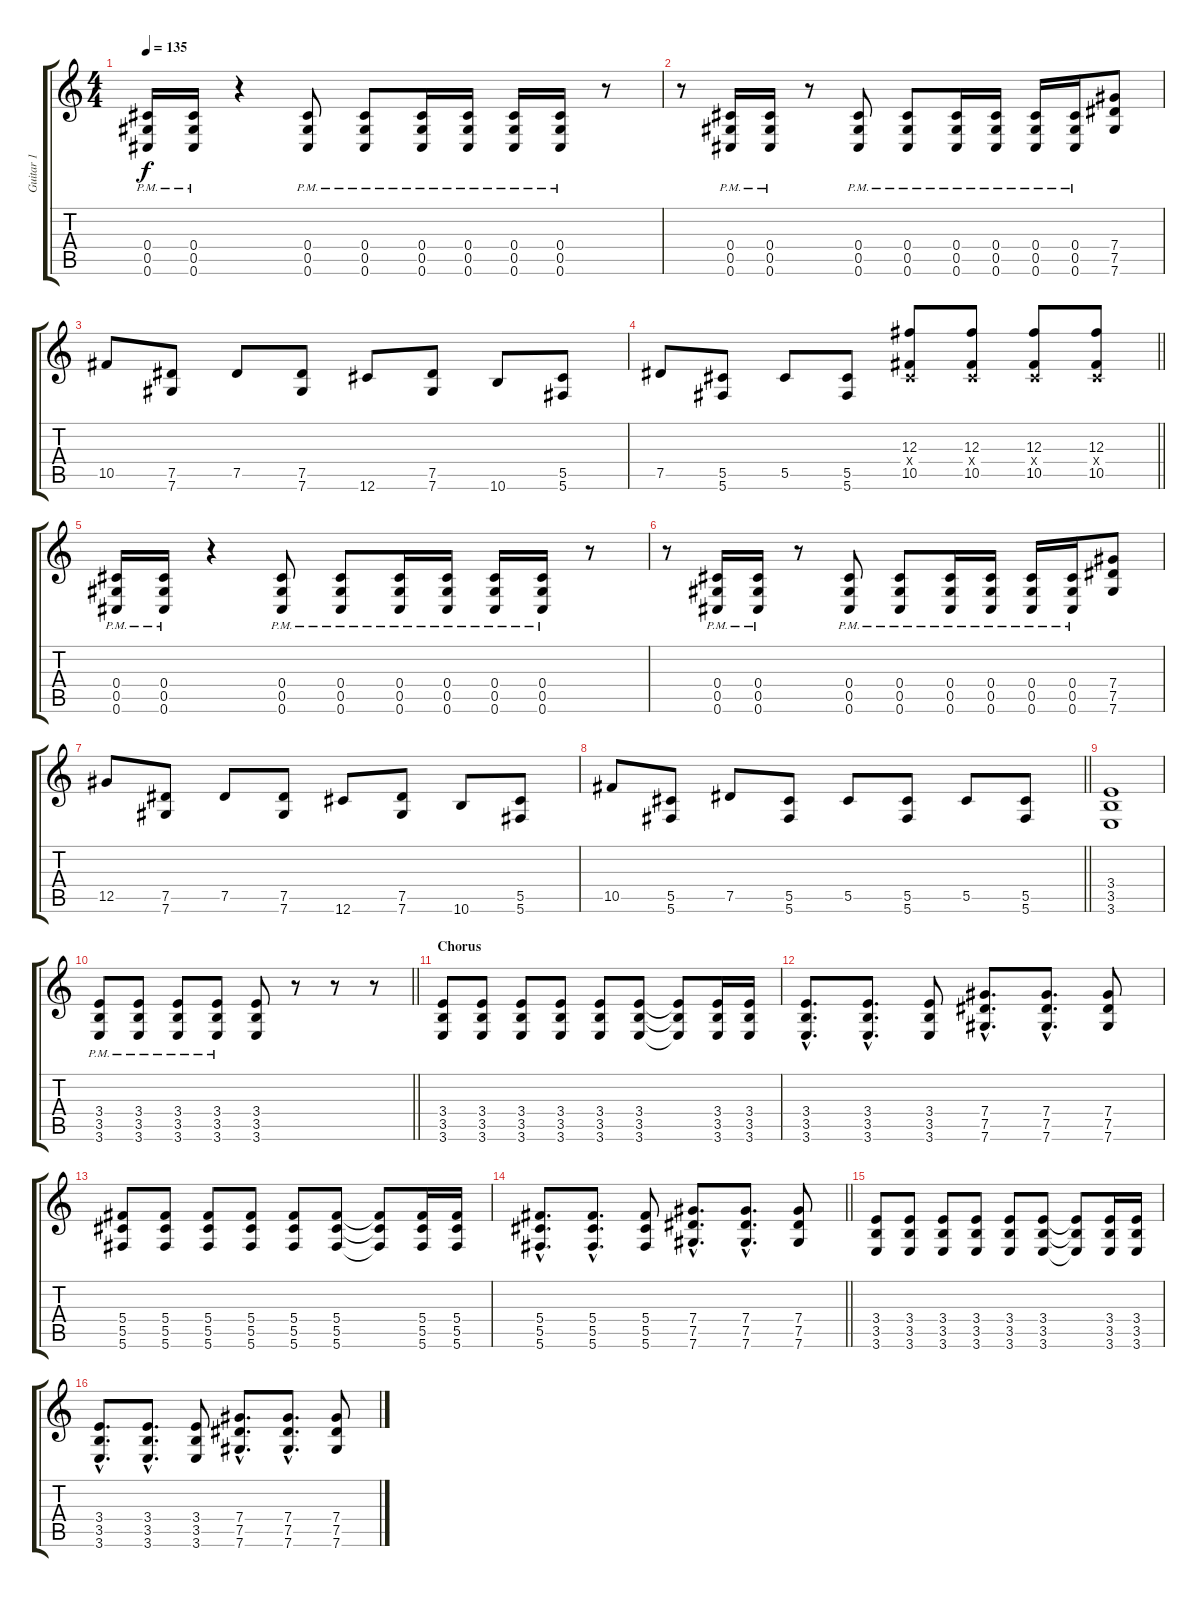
\track ("Guitar 1" "Guitar 1") {instrument distortionguitar}
\staff {score tabs}
\tuning (Eb4 Bb3 Gb3 Db3 Ab2 Db2) {hide}
\ts (4 4)
\tempo 135
\clef g2
\ks c
(0.4{pm} 0.5{pm} 0.6{pm}).16{dy f} (0.4{pm} 0.5{pm} 0.6{pm}).16 r.4 (0.4{pm} 0.5{pm} 0.6{pm}).8 (0.4{pm} 0.5{pm} 0.6{pm}).8 (0.4{pm} 0.5{pm} 0.6{pm}).16 (0.4{pm} 0.5{pm} 0.6{pm}).16 (0.4{pm} 0.5{pm} 0.6{pm}).16 (0.4{pm} 0.5{pm} 0.6{pm}).16 r.8 |
r.8 (0.4{pm} 0.5{pm} 0.6{pm}).16 (0.4{pm} 0.5{pm} 0.6{pm}).16 r.8 (0.4{pm} 0.5{pm} 0.6{pm}).8 (0.4{pm} 0.5{pm} 0.6{pm}).8 (0.4{pm} 0.5{pm} 0.6{pm}).16 (0.4{pm} 0.5{pm} 0.6{pm}).16 (0.4{pm} 0.5{pm} 0.6{pm}).16 (0.4{pm} 0.5{pm} 0.6{pm}).16 (7.4 7.5 7.6).8 |
10.5.8 (7.5 7.6).8 7.5.8 (7.5 7.6).8 12.6.8 (7.5 7.6).8 10.6.8 (5.5 5.6).8 |
\barLineRight lightlight
7.5.8 (5.5 5.6).8 5.5.8 (5.5 5.6).8 (12.3 0.4{x} 10.5).8 (12.3 0.4{x} 10.5).8 (12.3 0.4{x} 10.5).8 (12.3 0.4{x} 10.5).8 |
(0.4{pm} 0.5{pm} 0.6{pm}).16 (0.4{pm} 0.5{pm} 0.6{pm}).16 r.4 (0.4{pm} 0.5{pm} 0.6{pm}).8 (0.4{pm} 0.5{pm} 0.6{pm}).8 (0.4{pm} 0.5{pm} 0.6{pm}).16 (0.4{pm} 0.5{pm} 0.6{pm}).16 (0.4{pm} 0.5{pm} 0.6{pm}).16 (0.4{pm} 0.5{pm} 0.6{pm}).16 r.8 |
r.8 (0.4{pm} 0.5{pm} 0.6{pm}).16 (0.4{pm} 0.5{pm} 0.6{pm}).16 r.8 (0.4{pm} 0.5{pm} 0.6{pm}).8 (0.4{pm} 0.5{pm} 0.6{pm}).8 (0.4{pm} 0.5{pm} 0.6{pm}).16 (0.4{pm} 0.5{pm} 0.6{pm}).16 (0.4{pm} 0.5{pm} 0.6{pm}).16 (0.4{pm} 0.5{pm} 0.6{pm}).16 (7.4 7.5 7.6).8 |
12.5.8 (7.5 7.6).8 7.5.8 (7.5 7.6).8 12.6.8 (7.5 7.6).8 10.6.8 (5.5 5.6).8 |
\barLineRight lightlight
10.5.8 (5.5 5.6).8 7.5.8 (5.5 5.6).8 5.5.8 (5.5 5.6).8 5.5.8 (5.5 5.6).8 |
(3.4 3.5 3.6).1 |
\barLineRight lightlight
(3.4{pm} 3.5{pm} 3.6{pm}).8 (3.4{pm} 3.5{pm} 3.6{pm}).8 (3.4{pm} 3.5{pm} 3.6{pm}).8 (3.4{pm} 3.5{pm} 3.6{pm}).8 (3.4 3.5 3.6).8 r.8 r.8 r.8 |
\section ("" "Chorus")
(3.4 3.5 3.6).8 (3.4 3.5 3.6).8 (3.4 3.5 3.6).8 (3.4 3.5 3.6).8 (3.4 3.5 3.6).8 (3.4 3.5 3.6).8 (3.4{t} 3.5{t} 3.6{t}).8 (3.4 3.5 3.6).16 (3.4 3.5 3.6).16 |
(3.4{hac} 3.5{hac} 3.6{hac}).8{d} (3.4{hac} 3.5{hac} 3.6{hac}).8{d} (3.4 3.5 3.6).8 (7.4{hac} 7.5{hac} 7.6{hac}).8{d} (7.4{hac} 7.5{hac} 7.6{hac}).8{d} (7.4 7.5 7.6).8 |
(5.4 5.5 5.6).8 (5.4 5.5 5.6).8 (5.4 5.5 5.6).8 (5.4 5.5 5.6).8 (5.4 5.5 5.6).8 (5.4 5.5 5.6).8 (5.4{t} 5.5{t} 5.6{t}).8 (5.4 5.5 5.6).16 (5.4 5.5 5.6).16 |
\barLineRight lightlight
(5.4{hac} 5.5{hac} 5.6{hac}).8{d} (5.4{hac} 5.5{hac} 5.6{hac}).8{d} (5.4 5.5 5.6).8 (7.4{hac} 7.5{hac} 7.6{hac}).8{d} (7.4{hac} 7.5{hac} 7.6{hac}).8{d} (7.4 7.5 7.6).8 |
(3.4 3.5 3.6).8 (3.4 3.5 3.6).8 (3.4 3.5 3.6).8 (3.4 3.5 3.6).8 (3.4 3.5 3.6).8 (3.4 3.5 3.6).8 (3.4{t} 3.5{t} 3.6{t}).8 (3.4 3.5 3.6).16 (3.4 3.5 3.6).16 |
(3.4{hac} 3.5{hac} 3.6{hac}).8{d} (3.4{hac} 3.5{hac} 3.6{hac}).8{d} (3.4 3.5 3.6).8 (7.4{hac} 7.5{hac} 7.6{hac}).8{d} (7.4{hac} 7.5{hac} 7.6{hac}).8{d} (7.4 7.5 7.6).8
